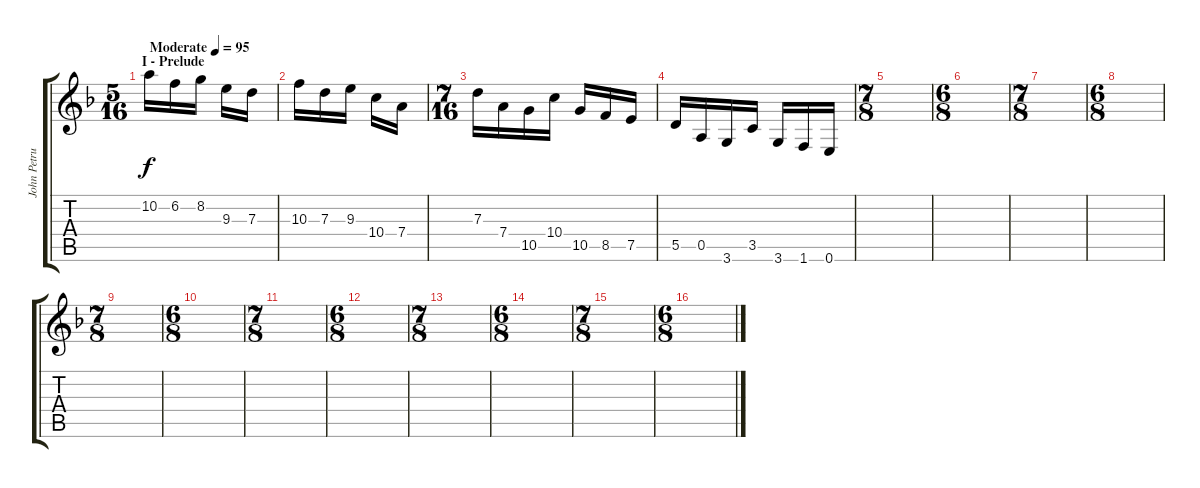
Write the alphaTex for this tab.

\track ("John Petrucci - Guitar" "John Petru") {instrument distortionguitar}
\staff {score tabs}
\tuning (E4 B3 G3 D3 A2 E2) {hide}
\ts (5 16)
\section ("" "I - Prelude")
\tempo (95 "Moderate")
\clef g2
\ks dminor
10.2.16{dy f instrument distortionguitar} 6.2.16 8.2.16 9.3.16 7.3.16 |
10.3.16 7.3.16 9.3.16 10.4.16 7.4.16 |
\ts (7 16)
7.3.16 7.4.16 10.5.16 10.4.16 10.5.16 8.5.16 7.5.16 |
5.5.16 0.5.16 3.6.16 3.5.16 3.6.16 1.6.16 0.6.16 |
\ts (7 8)
|
\ts (6 8)
|
\ts (7 8)
|
\ts (6 8)
|
\ts (7 8)
|
\ts (6 8)
|
\ts (7 8)
|
\ts (6 8)
|
\ts (7 8)
|
\ts (6 8)
|
\ts (7 8)
|
\ts (6 8)
